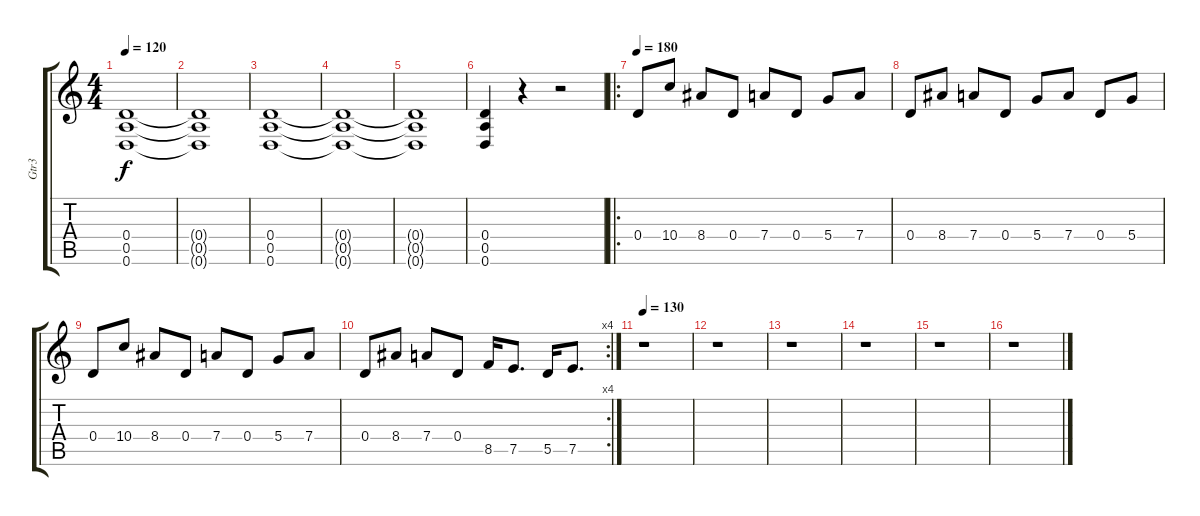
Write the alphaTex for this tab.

\track ("Gtr3" "Gtr3") {instrument distortionguitar}
\staff {score tabs}
\tuning (E4 B3 G3 D3 A2 D2) {hide}
\ts (4 4)
\tempo 120
\clef g2
\ks c
(0.4{t} 0.5{t} 0.6{t}).1{dy f} |
(0.4{t} 0.5{t} 0.6{t}).1 |
(0.4 0.5 0.6).1{volume 13} |
(0.4{t} 0.5{t} 0.6{t}).1{volume 7} |
(0.4{t} 0.5{t} 0.6{t}).1 |
(0.4 0.5 0.6).4{volume 13} r.4 r.2 |
\ro
\tempo 180
0.4.8{volume 13} 10.4.8 8.4.8 0.4.8 7.4.8 0.4.8 5.4.8 7.4.8 |
0.4.8 8.4.8 7.4.8 0.4.8 5.4.8 7.4.8 0.4.8 5.4.8 |
0.4.8 10.4.8 8.4.8 0.4.8 7.4.8 0.4.8 5.4.8 7.4.8 |
\rc 4
0.4.8 8.4.8 7.4.8 0.4.8 8.5.16 7.5.8{d} 5.5.16 7.5.8{d} |
\tempo 130
r.1 |
r.1 |
r.1 |
r.1 |
r.1 |
r.1
